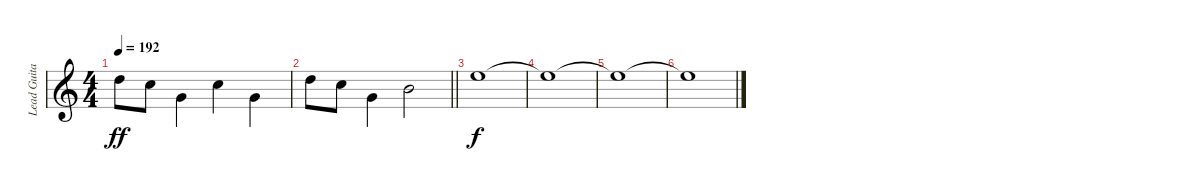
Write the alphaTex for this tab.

\track ("Lead Guitar" "Lead Guita") {instrument distortionguitar}
\staff {score}
\tuning (E4 B3 G3 D3 A2 E2) {hide}
\ts (4 4)
\tempo 192
\clef g2
\ks c
3.2.8{dy ff} 1.2.8 0.3.4{beam Down} 1.2.4 0.3.4{beam Down} |
\barLineRight lightlight
3.2.8 1.2.8 0.3.4{beam Down} 0.2.2 |
0.1.1{dy f volume 0} |
0.1{t}.1 |
0.1{t}.1 |
0.1{t}.1
